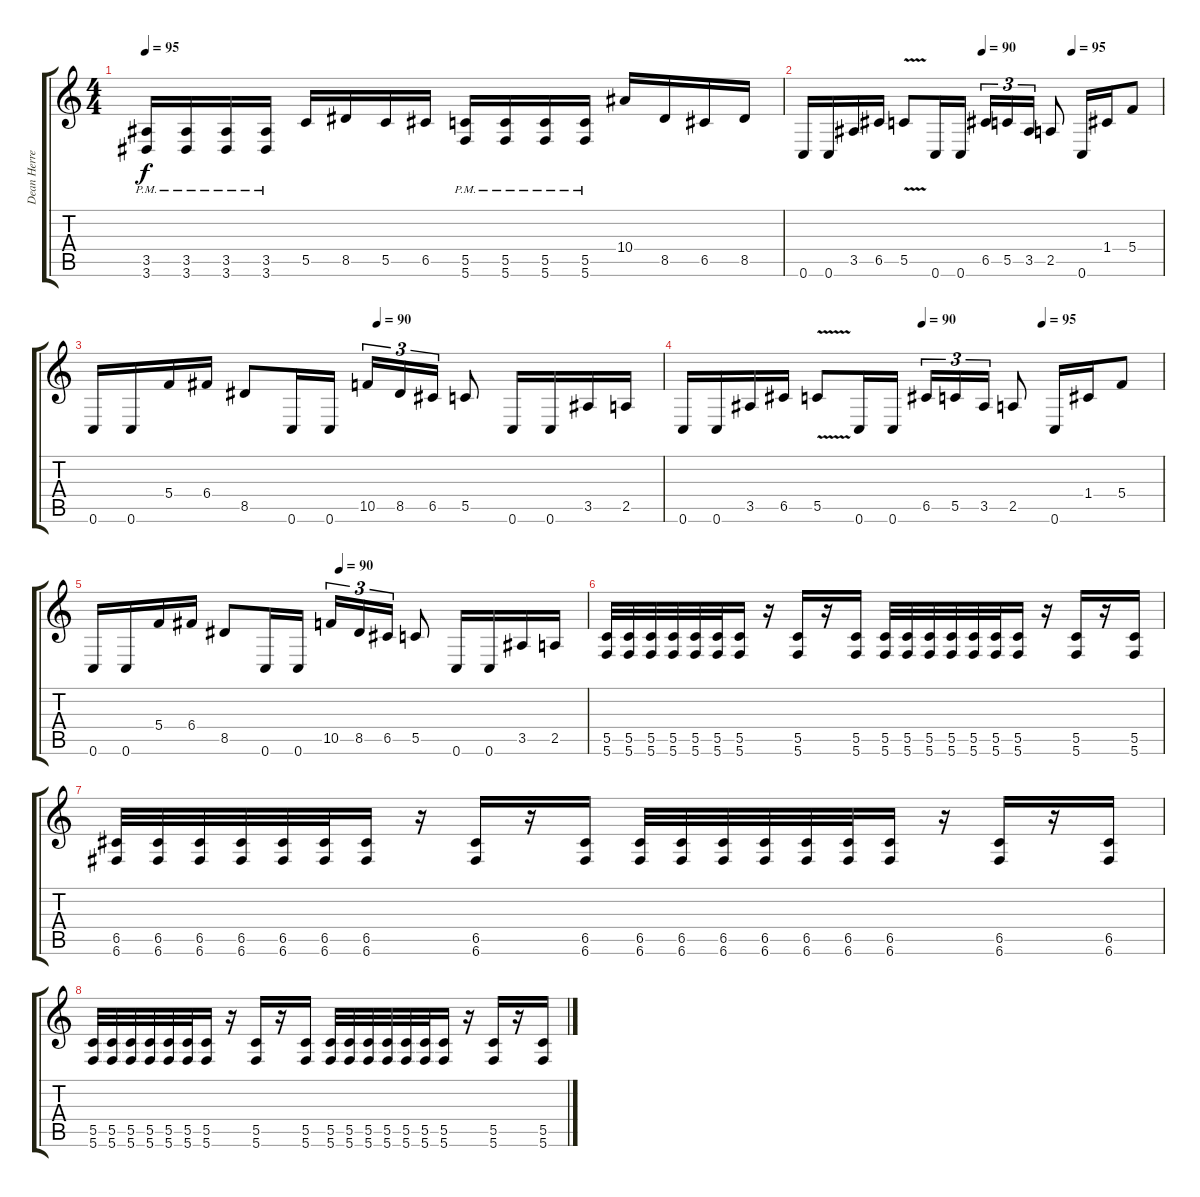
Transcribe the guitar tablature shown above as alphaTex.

\track ("Dean Herrera" "Dean Herre") {instrument distortionguitar}
\staff {score tabs}
\tuning (D4 A3 F3 C3 G2 C2) {hide}
\ts (4 4)
\tempo 95
\clef g2
\ks c
(3.5 3.6{pm}).16{dy f} (3.5{pm} 3.6{pm}).16 (3.5{pm} 3.6{pm}).16 (3.5{pm} 3.6{pm}).16 5.5.16 8.5.16 5.5.16 6.5.16 (5.5 5.6{pm}).16 (5.5{pm} 5.6{pm}).16 (5.5{pm} 5.6{pm}).16 (5.5{pm} 5.6{pm}).16 10.4.16 8.5.16 6.5.16 8.5.16 |
\tempo (90 0.5)
\tempo (95 0.75)
0.6.16 0.6.16 3.5.16 6.5.16 5.5{v}.8 0.6.16 0.6.16 6.5.16{tu (3 2)} 5.5.16{tu (3 2)} 3.5.16{tu (3 2)} 2.5.8 0.6.16 1.4.16 5.4.8 |
\tempo (90 0.5)
0.6.16 0.6.16 5.4.16 6.4.16 8.5.8 0.6.16 0.6.16 10.5.16{tu (3 2)} 8.5.16{tu (3 2)} 6.5.16{tu (3 2)} 5.5.8 0.6.16 0.6.16 3.5.16 2.5.16 |
\tempo (90 0.5)
\tempo (95 0.75)
0.6.16 0.6.16 3.5.16 6.5.16 5.5{v}.8 0.6.16 0.6.16 6.5.16{tu (3 2)} 5.5.16{tu (3 2)} 3.5.16{tu (3 2)} 2.5.8 0.6.16 1.4.16 5.4.8 |
\tempo (90 0.5)
0.6.16 0.6.16 5.4.16 6.4.16 8.5.8 0.6.16 0.6.16 10.5.16{tu (3 2)} 8.5.16{tu (3 2)} 6.5.16{tu (3 2)} 5.5.8 0.6.16 0.6.16 3.5.16 2.5.16 |
(5.5 5.6).32 (5.5 5.6).32 (5.5 5.6).32 (5.5 5.6).32 (5.5 5.6).32 (5.5 5.6).32 (5.5 5.6).16 r.16 (5.5 5.6).16 r.16 (5.5 5.6).16 (5.5 5.6).32 (5.5 5.6).32 (5.5 5.6).32 (5.5 5.6).32 (5.5 5.6).32 (5.5 5.6).32 (5.5 5.6).16 r.16 (5.5 5.6).16 r.16 (5.5 5.6).16 |
(6.5 6.6).32 (6.5 6.6).32 (6.5 6.6).32 (6.5 6.6).32 (6.5 6.6).32 (6.5 6.6).32 (6.5 6.6).16 r.16 (6.5 6.6).16 r.16 (6.5 6.6).16 (6.5 6.6).32 (6.5 6.6).32 (6.5 6.6).32 (6.5 6.6).32 (6.5 6.6).32 (6.5 6.6).32 (6.5 6.6).16 r.16 (6.5 6.6).16 r.16 (6.5 6.6).16 |
(5.5 5.6).32 (5.5 5.6).32 (5.5 5.6).32 (5.5 5.6).32 (5.5 5.6).32 (5.5 5.6).32 (5.5 5.6).16 r.16 (5.5 5.6).16 r.16 (5.5 5.6).16 (5.5 5.6).32 (5.5 5.6).32 (5.5 5.6).32 (5.5 5.6).32 (5.5 5.6).32 (5.5 5.6).32 (5.5 5.6).16 r.16 (5.5 5.6).16 r.16 (5.5 5.6).16
